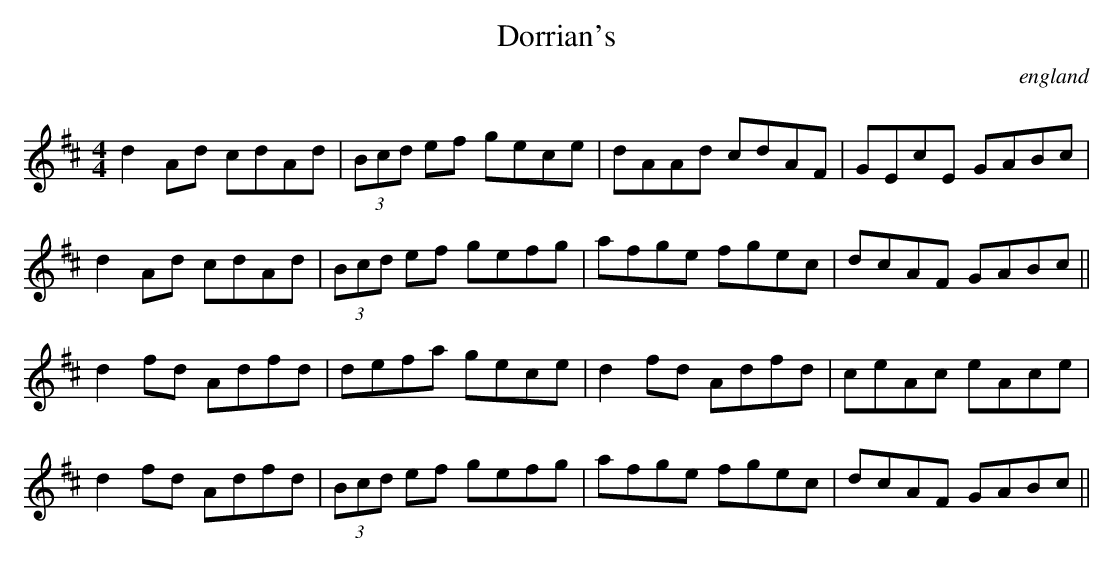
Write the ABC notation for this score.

X:1
T:Dorrian's
O:england
Q:400
M:4/4
K:D
d2Ad cdAd | (3Bcd ef gece | dAAd cdAF | GEcE GABc |
d2Ad cdAd | (3Bcd ef gefg | afge fgec | dcAF GABc ||
d2fd Adfd | defa gece | d2fd Adfd | ceAc eAce |
d2fd Adfd | (3Bcd ef gefg | afge fgec | dcAF GABc ||
